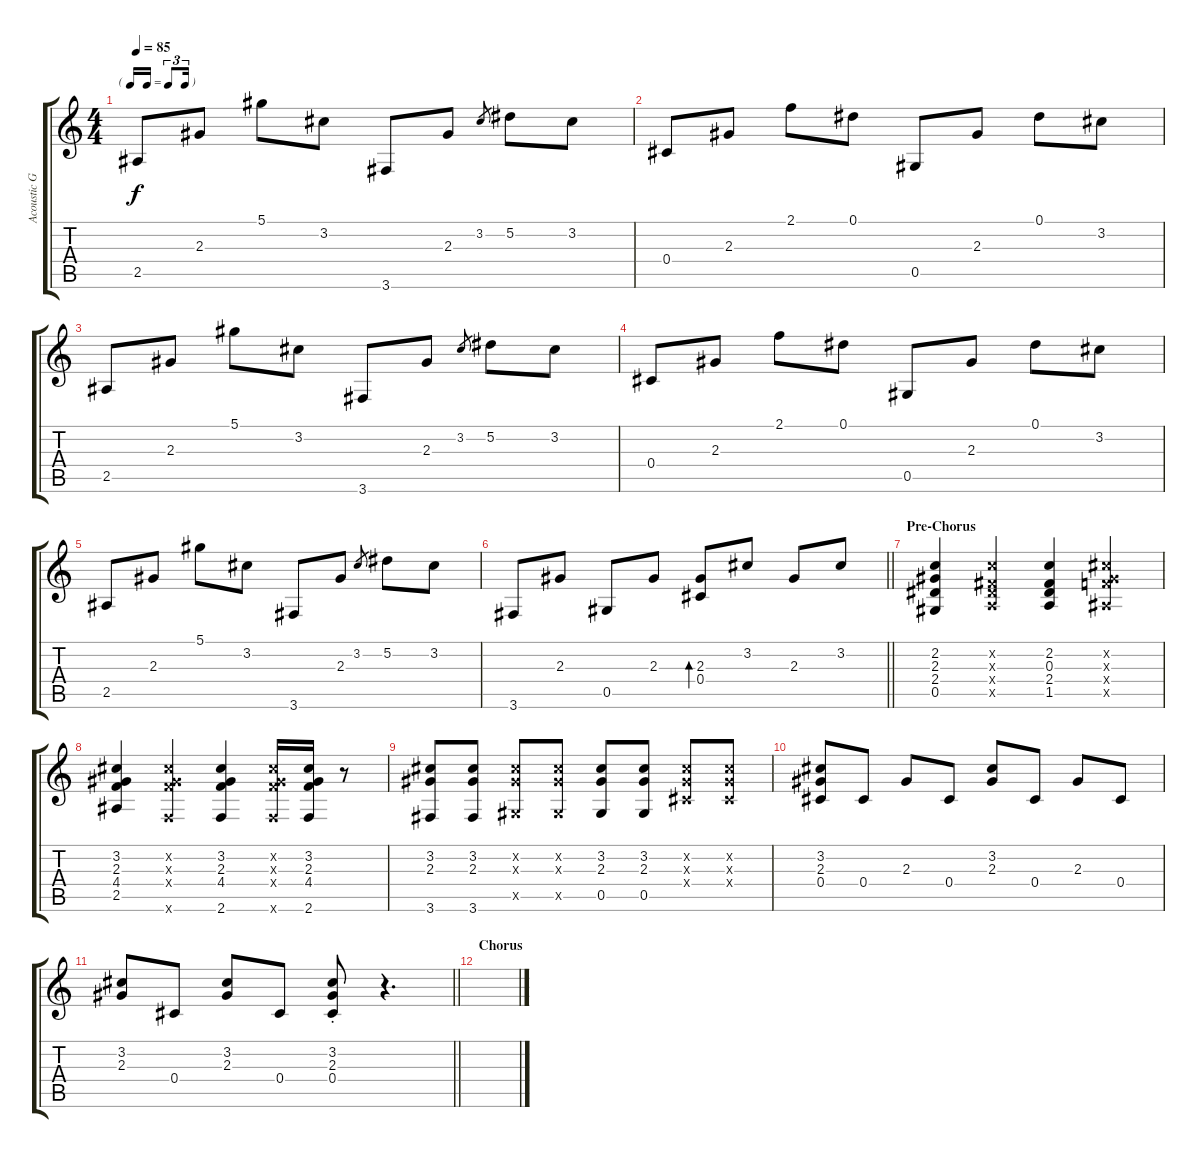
\track ("Acoustic Guitar (B)" "Acoustic G") {instrument acousticguitarsteel}
\staff {score tabs}
\tuning (Eb4 Bb3 Gb3 Db3 Ab2 Eb2) {hide}
\ts (4 4)
\tf triplet16th
\tempo 85
\clef g2
\ks c
2.5.8{dy f} 2.3.8 5.1.8 3.2.8 3.6.8 2.3.8 3.2.8{gr} 5.2.8 3.2.8 |
0.4.8 2.3.8 2.1.8 0.1.8 0.5.8 2.3.8 0.1.8 3.2.8 |
2.5.8 2.3.8 5.1.8 3.2.8 3.6.8 2.3.8 3.2.8{gr} 5.2.8 3.2.8 |
0.4.8 2.3.8 2.1.8 0.1.8 0.5.8 2.3.8 0.1.8 3.2.8 |
2.5.8 2.3.8 5.1.8 3.2.8 3.6.8 2.3.8 3.2.8{gr} 5.2.8 3.2.8 |
\barLineRight lightlight
3.6.8 2.3.8 0.5.8 2.3.8 (2.3 0.4).8{bd 120} 3.2.8 2.3.8 3.2.8 |
\section ("" "Pre-Chorus")
(2.2 2.3 2.4 0.5).4 (2.2{x} 0.3{x} 2.4{x} 1.5{x}).4 (2.2 0.3 2.4 1.5).4 (3.2{x} 2.3{x} 4.4{x} 2.5{x}).4 |
(3.2 2.3 4.4 2.5).4 (3.2{x} 2.3{x} 4.4{x} 2.6{x}).4 (3.2 2.3 4.4 2.6).4 (3.2{x} 2.3{x} 4.4{x} 2.6{x}).16 (3.2 2.3 4.4 2.6).16 r.8 |
(3.2 2.3 3.6).8 (3.2 2.3 3.6).8 (3.2{x} 2.3{x} 0.5{x}).8 (3.2{x} 2.3{x} 0.5{x}).8 (3.2 2.3 0.5).8 (3.2 2.3 0.5).8 (3.2{x} 2.3{x} 0.4{x}).8 (3.2{x} 2.3{x} 0.4{x}).8 |
(3.2 2.3 0.4).8 0.4.8 2.3.8 0.4.8 (3.2 2.3).8 0.4.8 2.3.8 0.4.8 |
\barLineRight lightlight
(3.2 2.3).8 0.4.8 (3.2 2.3).8 0.4.8 (3.2{st} 2.3{st} 0.4{st}).8 r.4{d} |
\section ("" "Chorus")
